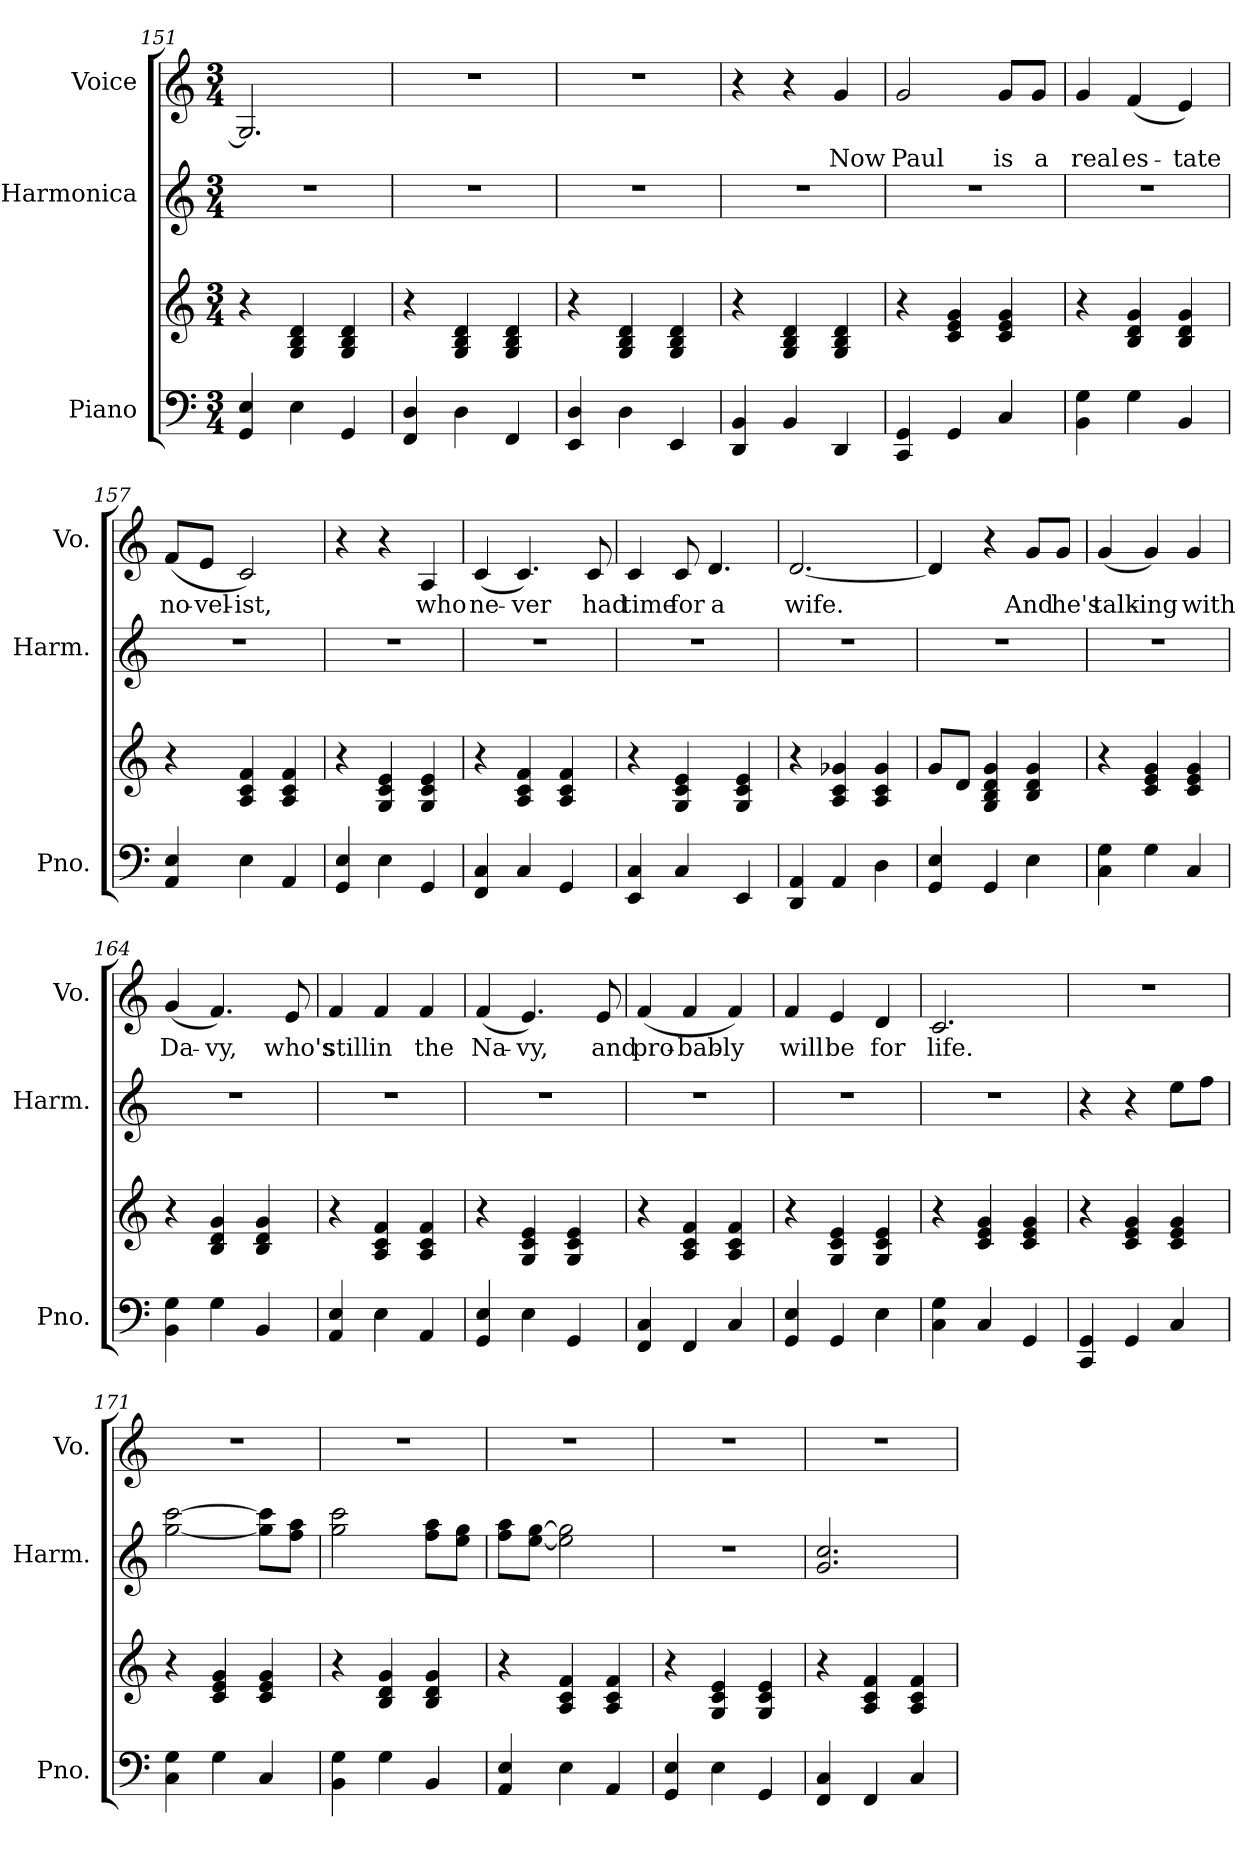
**kern	**kern	**kern	**kern	**text
*part3	*part3	*part2	*part1	*part1
*staff4	*staff3	*staff2	*staff1	*staff1
*I"Piano	*	*I"Harmonica	*I"Voice	*
*I'Pno.	*	*I'Harm.	*I'Vo.	*
*clefF4	*clefG2	*clefG2	*clefG2	*
*k[]	*k[]	*k[]	*k[]	*
*M3/4	*M3/4	*M3/4	*M3/4	*
=151	=151	=151	=151	=151
4GG/ 4E/	4r	2.r	2.G/]	.
4E\	4G/ 4B/ 4d/	.	.	.
4GG/	4G/ 4B/ 4d/	.	.	.
=152	=152	=152	=152	=152
4FF/ 4D/	4r	2.r	2.r	.
4D\	4G/ 4B/ 4d/	.	.	.
4FF/	4G/ 4B/ 4d/	.	.	.
=153	=153	=153	=153	=153
4EE/ 4D/	4r	2.r	2.r	.
4D\	4G/ 4B/ 4d/	.	.	.
4EE/	4G/ 4B/ 4d/	.	.	.
=154	=154	=154	=154	=154
4DD/ 4BB/	4r	2.r	4r	.
4BB/	4G/ 4B/ 4d/	.	4r	.
!	!	!	!	!LO:LY:b
4DD/	4G/ 4B/ 4d/	.	4g/	Now
=155	=155	=155	=155	=155
!	!	!	!	!LO:LY:b
4CC/ 4GG/	4r	2.r	2g/	Paul
4GG/	4c/ 4e/ 4g/	.	.	.
!	!	!	!	!LO:LY:b
4C/	4c/ 4e/ 4g/	.	8g/L	is
!	!	!	!	!LO:LY:b
.	.	.	8g/J	a
!!LO:LB:g=z
=156	=156	=156	=156	=156
!	!	!	!	!LO:LY:b
4BB\ 4G\	4r	2.r	4g/	real
!	!	!	!	!LO:LY:b
4G\	4B/ 4d/ 4g/	.	(<4f/	es-
!	!	!	!	!LO:LY:b
4BB/	4B/ 4d/ 4g/	.	4e/)	-tate
=157	=157	=157	=157	=157
!	!	!	!	!LO:LY:b
4AA/ 4E/	4r	2.r	(<8f/L	no-
!	!	!	!	!LO:LY:b
.	.	.	8e/J	-vel-
!	!	!	!	!LO:LY:b
4E\	4A/ 4c/ 4f/	.	2c/)	-ist,
4AA/	4A/ 4c/ 4f/	.	.	.
=158	=158	=158	=158	=158
4GG/ 4E/	4r	2.r	4r	.
4E\	4G/ 4c/ 4e/	.	4r	.
!	!	!	!	!LO:LY:b
4GG/	4G/ 4c/ 4e/	.	4A/	who
=159	=159	=159	=159	=159
!	!	!	!	!LO:LY:b
4FF/ 4C/	4r	2.r	(<4c/	ne-
!	!	!	!	!LO:LY:b
4C/	4A/ 4c/ 4f/	.	4.c/)	-ver
4GG/	4A/ 4c/ 4f/	.	.	.
!	!	!	!	!LO:LY:b
.	.	.	8c/	had
=160	=160	=160	=160	=160
!	!	!	!	!LO:LY:b
4EE/ 4C/	4r	2.r	4c/	time
!	!	!	!	!LO:LY:b
4C/	4G/ 4c/ 4e/	.	8c/	for
!	!	!	!	!LO:LY:b
.	.	.	4.d/	a
4EE/	4G/ 4c/ 4e/	.	.	.
=161	=161	=161	=161	=161
!	!	!	!	!LO:LY:b
4DD/ 4AA/	4r	2.r	[2.d/	wife.
4AA/	4A/ 4c/ 4g-X/	.	.	.
4D\	4A/ 4c/ 4g-/	.	.	.
!!LO:PB:g=z
=162	=162	=162	=162	=162
4GG/ 4E/	8g/L	2.r	4d/]	.
.	8d/J	.	.	.
4GG/	4G/ 4B/ 4d/ 4g/	.	4r	.
!	!	!	!	!LO:LY:b
4E\	4B/ 4d/ 4g/	.	8g/L	And
!	!	!	!	!LO:LY:b
.	.	.	8g/J	he's
=163	=163	=163	=163	=163
!	!	!	!	!LO:LY:b
4C\ 4G\	4r	2.r	(<4g/	talk-
!	!	!	!	!LO:LY:b
4G\	4c/ 4e/ 4g/	.	4g/)	-ing
!	!	!	!	!LO:LY:b
4C/	4c/ 4e/ 4g/	.	4g/	with
=164	=164	=164	=164	=164
!	!	!	!	!LO:LY:b
4BB\ 4G\	4r	2.r	(<4g/	Da-
!	!	!	!	!LO:LY:b
4G\	4B/ 4d/ 4g/	.	4.f/)	-vy,
4BB/	4B/ 4d/ 4g/	.	.	.
!	!	!	!	!LO:LY:b
.	.	.	8e/	who's
=165	=165	=165	=165	=165
!	!	!	!	!LO:LY:b
4AA/ 4E/	4r	2.r	4f/	still
!	!	!	!	!LO:LY:b
4E\	4A/ 4c/ 4f/	.	4f/	in
!	!	!	!	!LO:LY:b
4AA/	4A/ 4c/ 4f/	.	4f/	the
=166	=166	=166	=166	=166
!	!	!	!	!LO:LY:b
4GG/ 4E/	4r	2.r	(<4f/	Na-
!	!	!	!	!LO:LY:b
4E\	4G/ 4c/ 4e/	.	4.e/)	-vy,
4GG/	4G/ 4c/ 4e/	.	.	.
!	!	!	!	!LO:LY:b
.	.	.	8e/	and
!!LO:LB:g=z
=167	=167	=167	=167	=167
!	!	!	!	!LO:LY:b
4FF/ 4C/	4r	2.r	(<4f/	pro-
!	!	!	!	!LO:LY:b
4FF/	4A/ 4c/ 4f/	.	4f/	-bab-
!	!	!	!	!LO:LY:b
4C/	4A/ 4c/ 4f/	.	4f/)	-ly
=168	=168	=168	=168	=168
!	!	!	!	!LO:LY:b
4GG/ 4E/	4r	2.r	4f/	will
!	!	!	!	!LO:LY:b
4GG/	4G/ 4c/ 4e/	.	4e/	be
!	!	!	!	!LO:LY:b
4E\	4G/ 4c/ 4e/	.	4d/	for
=169	=169	=169	=169	=169
!	!	!	!	!LO:LY:b
4C\ 4G\	4r	2.r	2.c/	life.
4C/	4c/ 4e/ 4g/	.	.	.
4GG/	4c/ 4e/ 4g/	.	.	.
=170	=170	=170	=170	=170
4CC/ 4GG/	4r	4r	2.r	.
4GG/	4c/ 4e/ 4g/	4r	.	.
4C/	4c/ 4e/ 4g/	8ee\L	.	.
.	.	8ff\J	.	.
=171	=171	=171	=171	=171
4C\ 4G\	4r	[2gg\ [2ccc\	2.r	.
4G\	4c/ 4e/ 4g/	.	.	.
4C/	4c/ 4e/ 4g/	8gg\] 8ccc\]L	.	.
.	.	8ff\ 8aa\J	.	.
=172	=172	=172	=172	=172
4BB\ 4G\	4r	2gg\ 2ccc\	2.r	.
4G\	4B/ 4d/ 4g/	.	.	.
4BB/	4B/ 4d/ 4g/	8ff\ 8aa\L	.	.
.	.	8ee\ 8gg\J	.	.
=173	=173	=173	=173	=173
4AA/ 4E/	4r	8ff\ 8aa\L	2.r	.
.	.	[8ee\ [8gg\J	.	.
4E\	4A/ 4c/ 4f/	2ee\] 2gg\]	.	.
4AA/	4A/ 4c/ 4f/	.	.	.
=174	=174	=174	=174	=174
4GG/ 4E/	4r	2.r	2.r	.
4E\	4G/ 4c/ 4e/	.	.	.
4GG/	4G/ 4c/ 4e/	.	.	.
!!LO:PB:g=z
=175	=175	=175	=175	=175
4FF/ 4C/	4r	2.g/ 2.cc/	2.r	.
4FF/	4A/ 4c/ 4f/	.	.	.
4C/	4A/ 4c/ 4f/	.	.	.
=	=	=	=	=
*-	*-	*-	*-	*-
